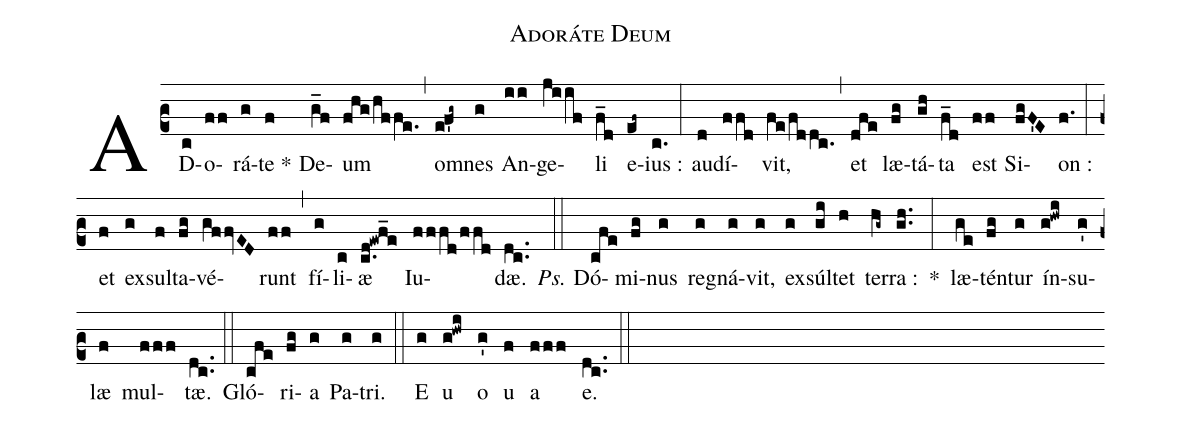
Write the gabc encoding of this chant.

name:Adoráte Deum;
def-m1: \mbox{;
def-m2: };
%%
(c2) AD(c)o(ff)rá(g)te *(f) De(g_f)um(fhg!/hffe.) (,)
o(e!f'g~)mnes(g) An(ii)ge(jiif)li(f_d) e(ef~)ius :(c.) (:)
au(d)dí(ffd)vit,(fe!/fddc.) (,)
et(dfe) læ(fg)tá(gh)ta(f_d) est(ff) Si(fgF'E)on :(f.) (:)
et(f) ex(g)sul(f)ta(fg)vé(gffvED)runt(ff) (,)
fí(g)li(c)æ(c.d!ewf_e) Iu(fffd!/ffd)dæ.(dc..) (::)

<i>Ps.</i> Dó(cfe)mi(fg)nus(g) re(g)gná(g)vit,(g) ex(g)súl(gi)tet(h) ter(hg~)ra :(gh..) *(:)
læ(ge)tén(fg)tur(g) ín(g!hwi)su(g')læ(f) mul(fff)tæ.(dc..) (::)

Gló(cfe)ri(fg)a(g) Pa(g)tri.(g) (::)
E(g) u(g!hwi) o(g') u(f) a(fff) e.(dc..) (::)
